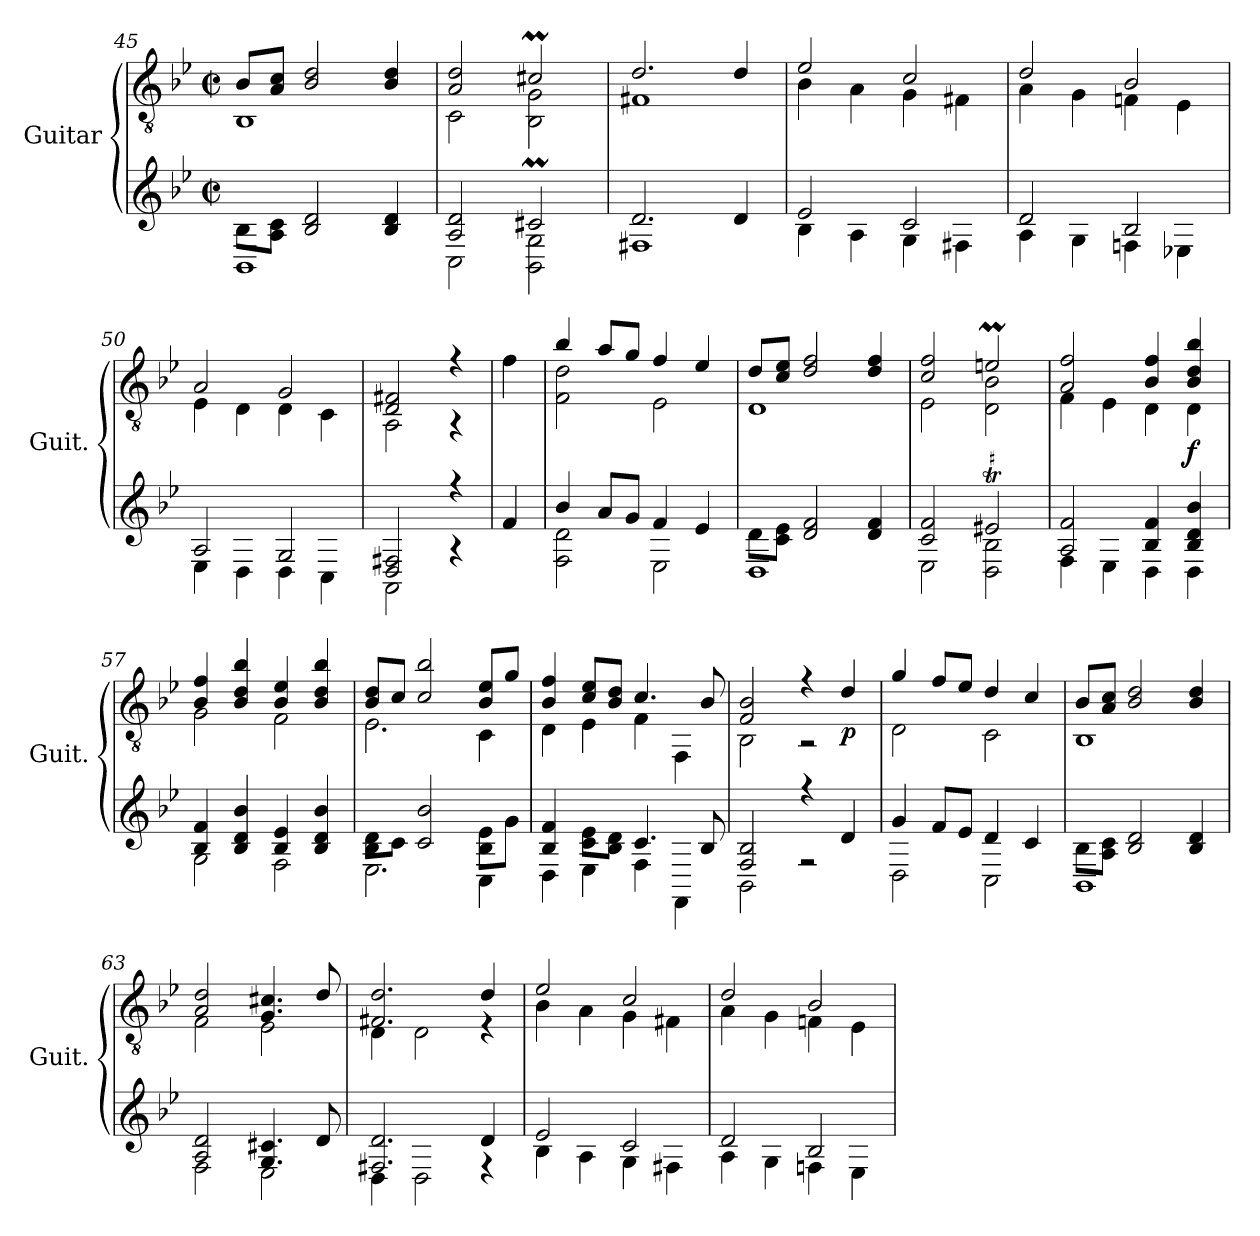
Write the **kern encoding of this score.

**kern	**kern	**dynam
*part1	*part1	*part1
*staff2	*staff1	*staff1/2
*I"Guitar	*	*
*I'Guit.	*	*
*	*clefGv2	*
*k[b-e-]	*k[b-e-]	*
*M2/2	*M2/2	*
*met(c|)	*met(c|)	*
=45	=45	=45
*^	*^	*
8B-L	1BB-	8B-/L	1BB-	.
8A\ 8c\J	.	8A/ 8c/J	.	.
2B- 2d	.	2B-/ 2d/	.	.
4B- 4d	.	4B-/ 4d/	.	.
=46	=46	=46	=46	=46
2A 2d	2C	2A/ 2d/	2C\	.
2c#m	2BB- 2G	2c#Xm/	2BB-\ 2G\	.
=47	=47	=47	=47	=47
2.d	1F#	2.d/	1F#X	.
4d	.	4d/	.	.
=48	=48	=48	=48	=48
2e-	4B-	2e-/	4B-\	.
.	4A	.	4A\	.
2c	4G	2c/	4G\	.
.	4F#	.	4F#X\	.
!!LO:PB:g=z	!!
=49	=49	=49	=49	=49
2d	4A	2d/	4A\	.
.	4G	.	4G\	.
2B-	4Fn	2B-/	4Fn\	.
.	4E-X	.	4E-\	.
=50	=50	=50	=50	=50
2A	4E-	2A/	4E-\	.
.	4D	.	4D\	.
2G	4D	2G/	4D\	.
.	4C	.	4C\	.
=51	=51	=51	=51	=51
2D 2F#X	2AA	2D/ 2F#X/	2AA\	.
4r	4r	4r	4r	.
*v	*v	*	*	*
*	*v	*v	*
=52	=52	=52
4f	4f\	.
=53	=53	=53
*^	*^	*
4b-	2F 2d	4b-/	2F\ 2d\	.
8aL	.	8a/L	.	.
8gJ	.	8g/J	.	.
4f	2E-	4f/	2E-\	.
4e-	.	4e-/	.	.
=54	=54	=54	=54	=54
8dL	1D	8d/L	1D	.
8c\ 8e-\J	.	8c/ 8e-/J	.	.
2d 2f	.	2d/ 2f/	.	.
4d 4f	.	4d/ 4f/	.	.
=55	=55	=55	=55	=55
2c 2f	2E-	2c/ 2f/	2E-\	.
2e#Xt	2D 2B-	2enm/	2D\ 2B-\	.
=56	=56	=56	=56	=56
2A 2f	4F	2A/ 2f/	4F\	.
.	4E-	.	4E-\	.
4B- 4f	4D	4B-/ 4f/	4D\	.
!	!	!	!	!LO:DY:b
4B- 4d 4b-	4D	4B-/ 4d/ 4b-/	4D\	f
=57	=57	=57	=57	=57
4B- 4f	2G	4B-/ 4f/	2G\	.
4B- 4d 4b-	.	4B-/ 4d/ 4b-/	.	.
4B- 4e-	2F	4B-/ 4e-/	2F\	.
4B- 4d 4b-	.	4B-/ 4d/ 4b-/	.	.
!!LO:LB:g=z	!!
=58	=58	=58	=58	=58
8B-\ 8d\L	2.E-	8B-/ 8d/L	2.E-\	.
8cJ	.	8c/J	.	.
2c 2b-	.	2c/ 2b-/	.	.
8B-\ 8e-\L	4C	8B-/ 8e-/L	4C\	.
8gJ	.	8g/J	.	.
=59	=59	=59	=59	=59
4B- 4f	4D	4B-/ 4f/	4D\	.
8c\ 8e-\L	4E-	8c/ 8e-/L	4E-\	.
8B-\ 8d\J	.	8B-/ 8d/J	.	.
4.c	4F	4.c/	4F\	.
.	4FF	.	4FF\	.
8B-	.	8B-/	.	.
=60	=60	=60	=60	=60
2F 2B-	2BB-	2F/ 2B-/	2BB-\	.
4r	2r	4r	2r	.
!	!	!	!	!LO:DY:b
4d	.	4d/	.	p
=61	=61	=61	=61	=61
4g	2D	4g/	2D\	.
8fL	.	8f/L	.	.
8e-J	.	8e-/J	.	.
4d	2C	4d/	2C\	.
4c	.	4c/	.	.
=62	=62	=62	=62	=62
8B-L	1BB-	8B-/L	1BB-	.
8A\ 8c\J	.	8A/ 8c/J	.	.
2B- 2d	.	2B-/ 2d/	.	.
4B- 4d	.	4B-/ 4d/	.	.
=63	=63	=63	=63	=63
2A 2d	2F	2A/ 2d/	2F\	.
4.G 4.c#	2E-	4.G/ 4.c#X/	2E-\	.
8d	.	8d/	.	.
=64	=64	=64	=64	=64
2.F# 2.d	4D	2.F#X/ 2.d/	4D\	.
.	2D	.	2D\	.
4d	4r	4d/	4r	.
=65	=65	=65	=65	=65
2e-	4B-	2e-/	4B-\	.
.	4A	.	4A\	.
2c	4G	2c/	4G\	.
.	4F#X	.	4F#X\	.
!!LO:LB:g=z	!!
=66	=66	=66	=66	=66
2d	4A	2d/	4A\	.
.	4G	.	4G\	.
2B-	4Fn	2B-/	4Fn\	.
.	4E-	.	4E-\	.
*v	*v	*	*	*
*	*v	*v	*
=	=	=
*-	*-	*-
